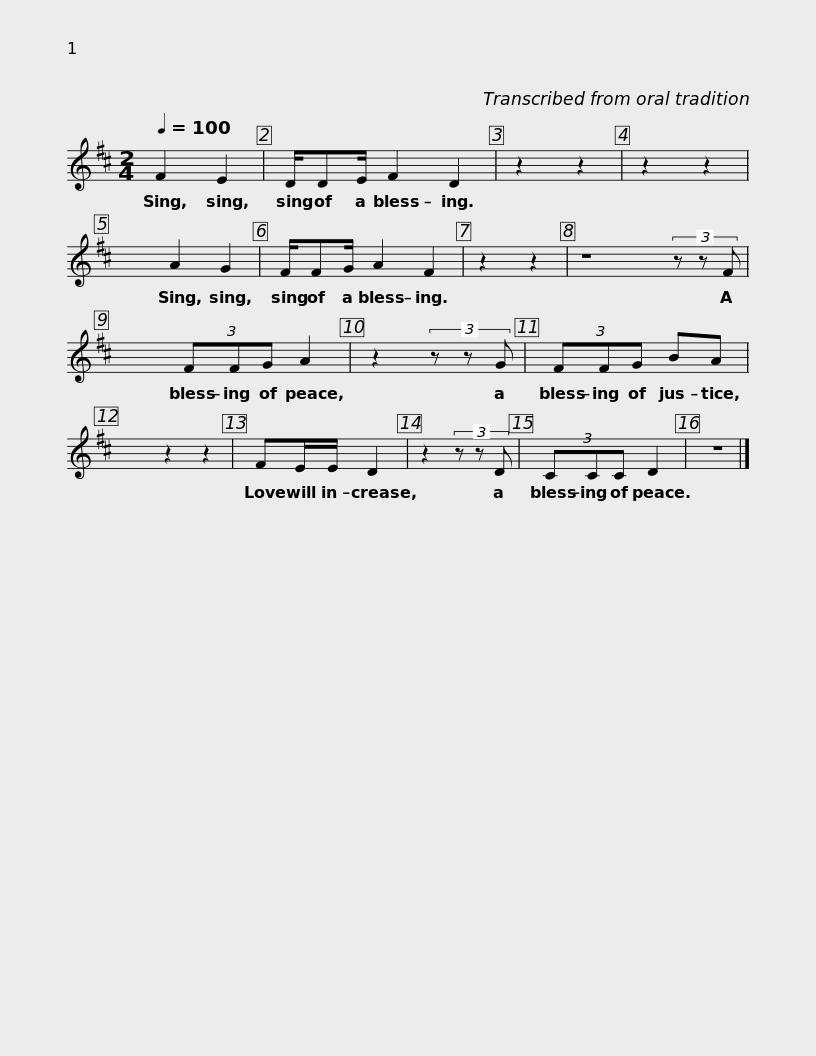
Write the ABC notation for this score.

X:1
L:1/8
Q:1/4=100
M:2/4
I:linebreak $
K:D
V:1 treble
V:1
 F2 E2 | D/DE/ F2 D2 | z2 z2 | z2 z2 | x2 A2 G2 | %5
 F/FG/ A2 F2 | z2 z2 | z8 (3z z F |$ x2 (3FFG A2 | z2 (3z z G | %10
 (3FFG BA | x2 z2 z2 | FE/E/ D2 | z2 (3z z D |$ (3CCC D2 | %15
 z4 |] %16
